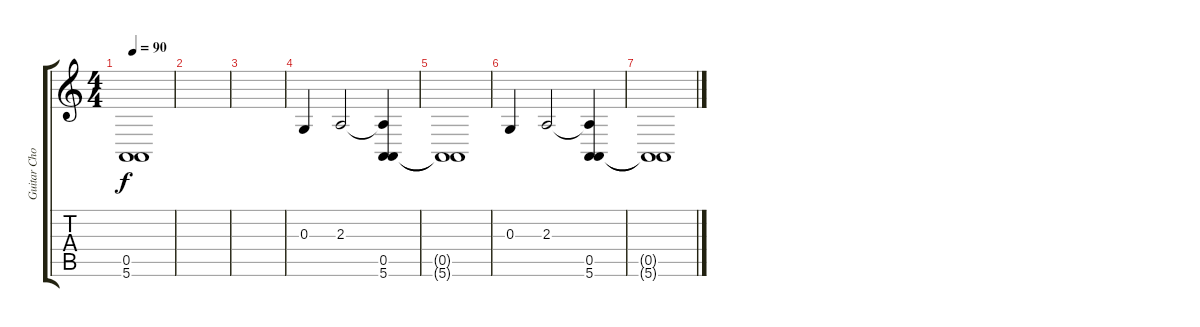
\track ("Guitar Chorus" "Guitar Cho") {instrument shamisen}
\staff {score tabs}
\tuning (E4 B3 G3 D3 A2 E2) {hide}
\ts (4 4)
\tempo 90
\clef g2
\ks c
(0.5{t} 5.6{t}).1{dy f} |
|
|
0.3.4 2.3.2 (2.3{t} 0.5 5.6).4 |
(0.5{t} 5.6{t}).1 |
0.3.4 2.3.2 (2.3{t} 0.5 5.6).4 |
(0.5{t} 5.6{t}).1
